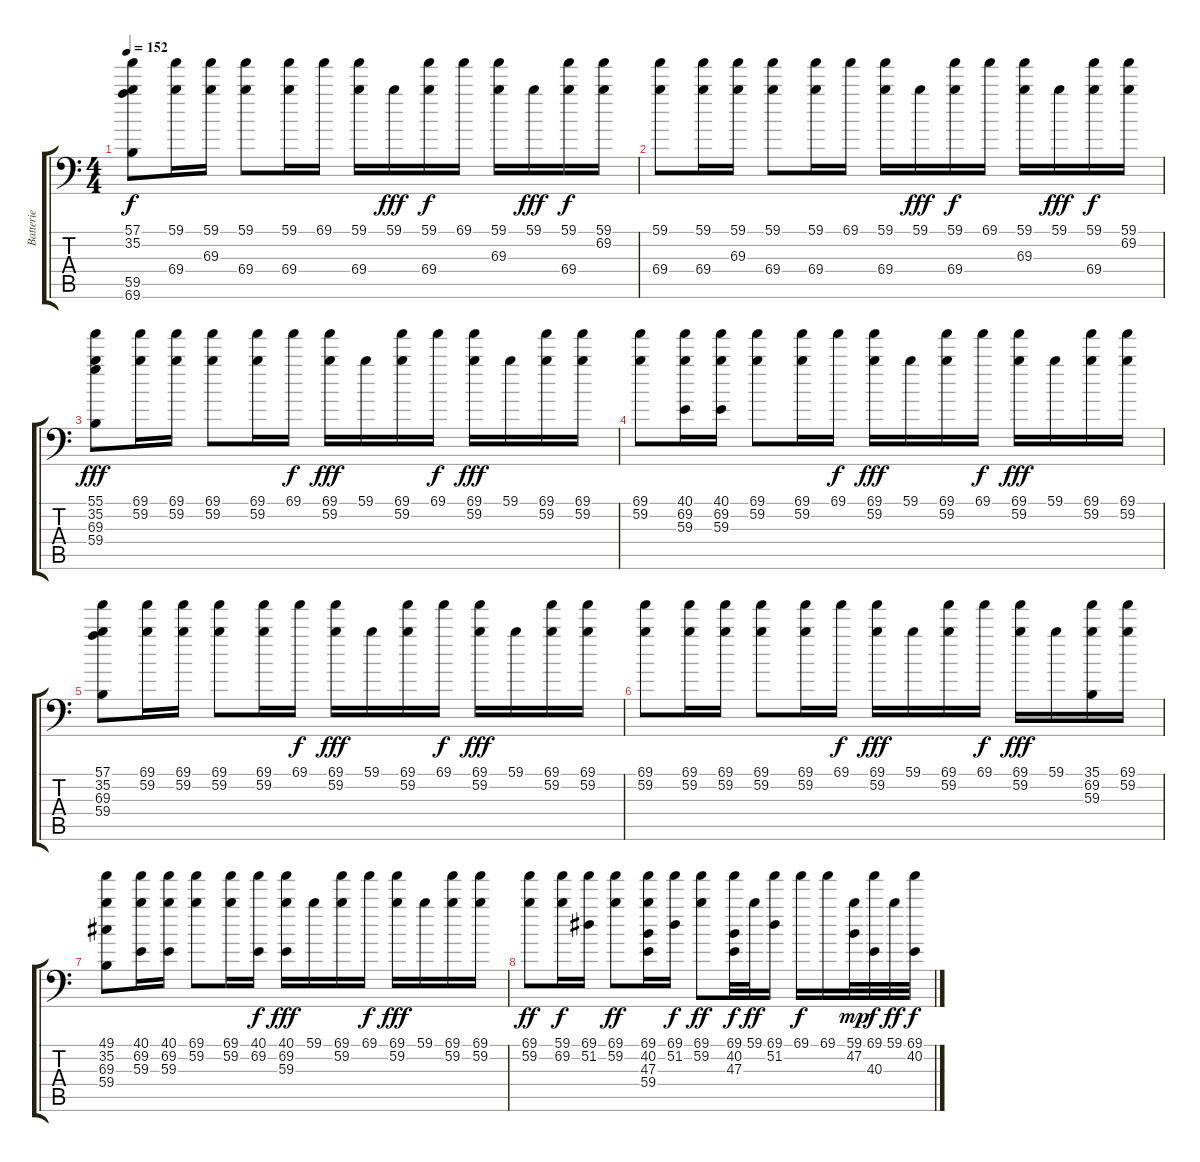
\track ("Batterie" "Batterie") {instrument acousticgrandpiano}
\staff {score tabs}
\tuning (C-1 C-1 C-1 C-1 C-1 C-1) {hide}
\ts (4 4)
\tempo 152
\clef f4
\ks c
(57.1 35.2 59.5 69.6).8{dy f} (59.1 69.4).16 (59.1 69.3).16 (59.1 69.4).8 (59.1 69.4).16 69.1.16 (59.1 69.4).16 59.1.16{dy fff} (59.1 69.4).16{dy f} 69.1.16 (59.1 69.3).16 59.1.16{dy fff} (59.1 69.4).16{dy f} (59.1 69.2).16 |
(59.1 69.4).8 (59.1 69.4).16 (59.1 69.3).16 (59.1 69.4).8 (59.1 69.4).16 69.1.16 (59.1 69.4).16 59.1.16{dy fff} (59.1 69.4).16{dy f} 69.1.16 (59.1 69.3).16 59.1.16{dy fff} (59.1 69.4).16{dy f} (59.1 69.2).16 |
(55.1 35.2 69.3 59.4).8{dy fff} (69.1 59.2).16 (69.1 59.2).16 (69.1 59.2).8 (69.1 59.2).16 69.1.16{dy f} (69.1 59.2).16{dy fff} 59.1.16 (69.1 59.2).16 69.1.16{dy f} (69.1 59.2).16{dy fff} 59.1.16 (69.1 59.2).16 (69.1 59.2).16 |
(69.1 59.2).8 (40.1 69.2 59.3).16 (40.1 69.2 59.3).16 (69.1 59.2).8 (69.1 59.2).16 69.1.16{dy f} (69.1 59.2).16{dy fff} 59.1.16 (69.1 59.2).16 69.1.16{dy f} (69.1 59.2).16{dy fff} 59.1.16 (69.1 59.2).16 (69.1 59.2).16 |
(57.1 35.2 69.3 59.4).8 (69.1 59.2).16 (69.1 59.2).16 (69.1 59.2).8 (69.1 59.2).16 69.1.16{dy f} (69.1 59.2).16{dy fff} 59.1.16 (69.1 59.2).16 69.1.16{dy f} (69.1 59.2).16{dy fff} 59.1.16 (69.1 59.2).16 (69.1 59.2).16 |
(69.1 59.2).8 (69.1 59.2).16 (69.1 59.2).16 (69.1 59.2).8 (69.1 59.2).16 69.1.16{dy f} (69.1 59.2).16{dy fff} 59.1.16 (69.1 59.2).16 69.1.16{dy f} (69.1 59.2).16{dy fff} 59.1.16 (35.1 69.2 59.3).16 (69.1 59.2).16 |
(49.1 35.2 69.3 59.4).8 (40.1 69.2 59.3).16 (40.1 69.2 59.3).16 (69.1 59.2).8 (69.1 59.2).16 (40.1 69.2).16{dy f} (40.1 69.2 59.3).16{dy fff} 59.1.16 (69.1 59.2).16 69.1.16{dy f} (69.1 59.2).16{dy fff} 59.1.16 (69.1 59.2).16 (69.1 59.2).16 |
(69.1 59.2).8{dy ff} (59.1 69.2).16{dy f} (69.1 51.2).16 (69.1 59.2).8{dy ff} (69.1 40.2 47.3 59.4).16 (69.1 51.2).16{dy f} (69.1 59.2).8{dy ff} (69.1 40.2 47.3).32{dy f} 59.1.32{dy ff} (69.1 51.2).16 69.1.16{dy f} 69.1.16 (59.1 47.2).32{dy mp} (69.1 40.3).32{dy f} 59.1.32{dy ff} (69.1 40.2).32{dy f}
